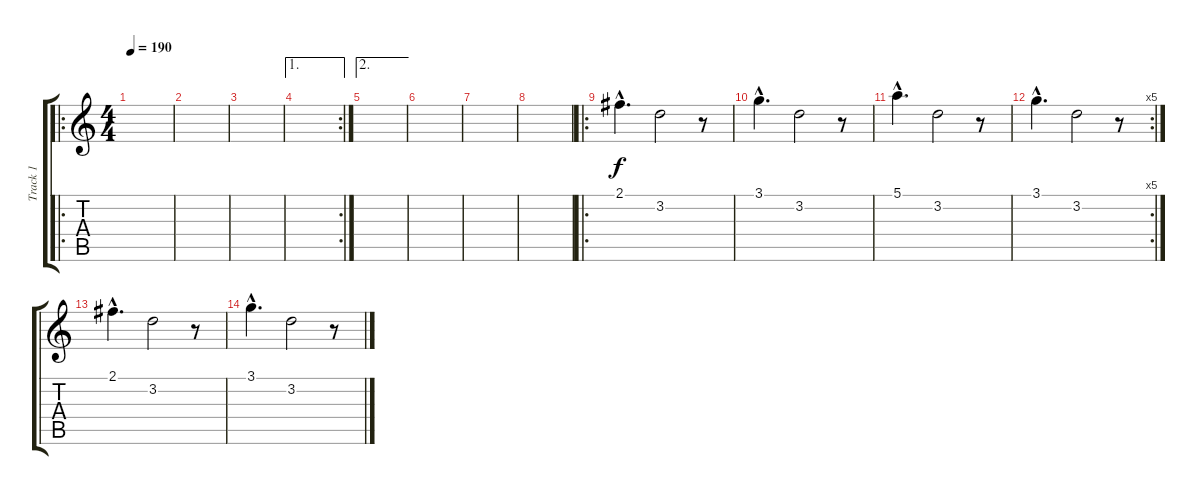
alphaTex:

\track ("Track 1" "Track 1") {instrument overdrivenguitar}
\staff {score tabs}
\tuning (E4 B3 G3 D3 A2 E2) {hide}
\ro
\ts (4 4)
\tempo 190
\clef g2
\ks c
|
|
|
\ae 1
\rc 2
|
\ae 2
|
|
|
|
\ro
2.1{hac}.4{d} 3.2.2 r.8 |
3.1{hac}.4{d} 3.2.2 r.8 |
5.1{hac}.4{d} 3.2.2 r.8 |
\rc 5
3.1{hac}.4{d} 3.2.2 r.8 |
2.1{hac}.4{d} 3.2.2 r.8 |
3.1{hac}.4{d} 3.2.2 r.8
